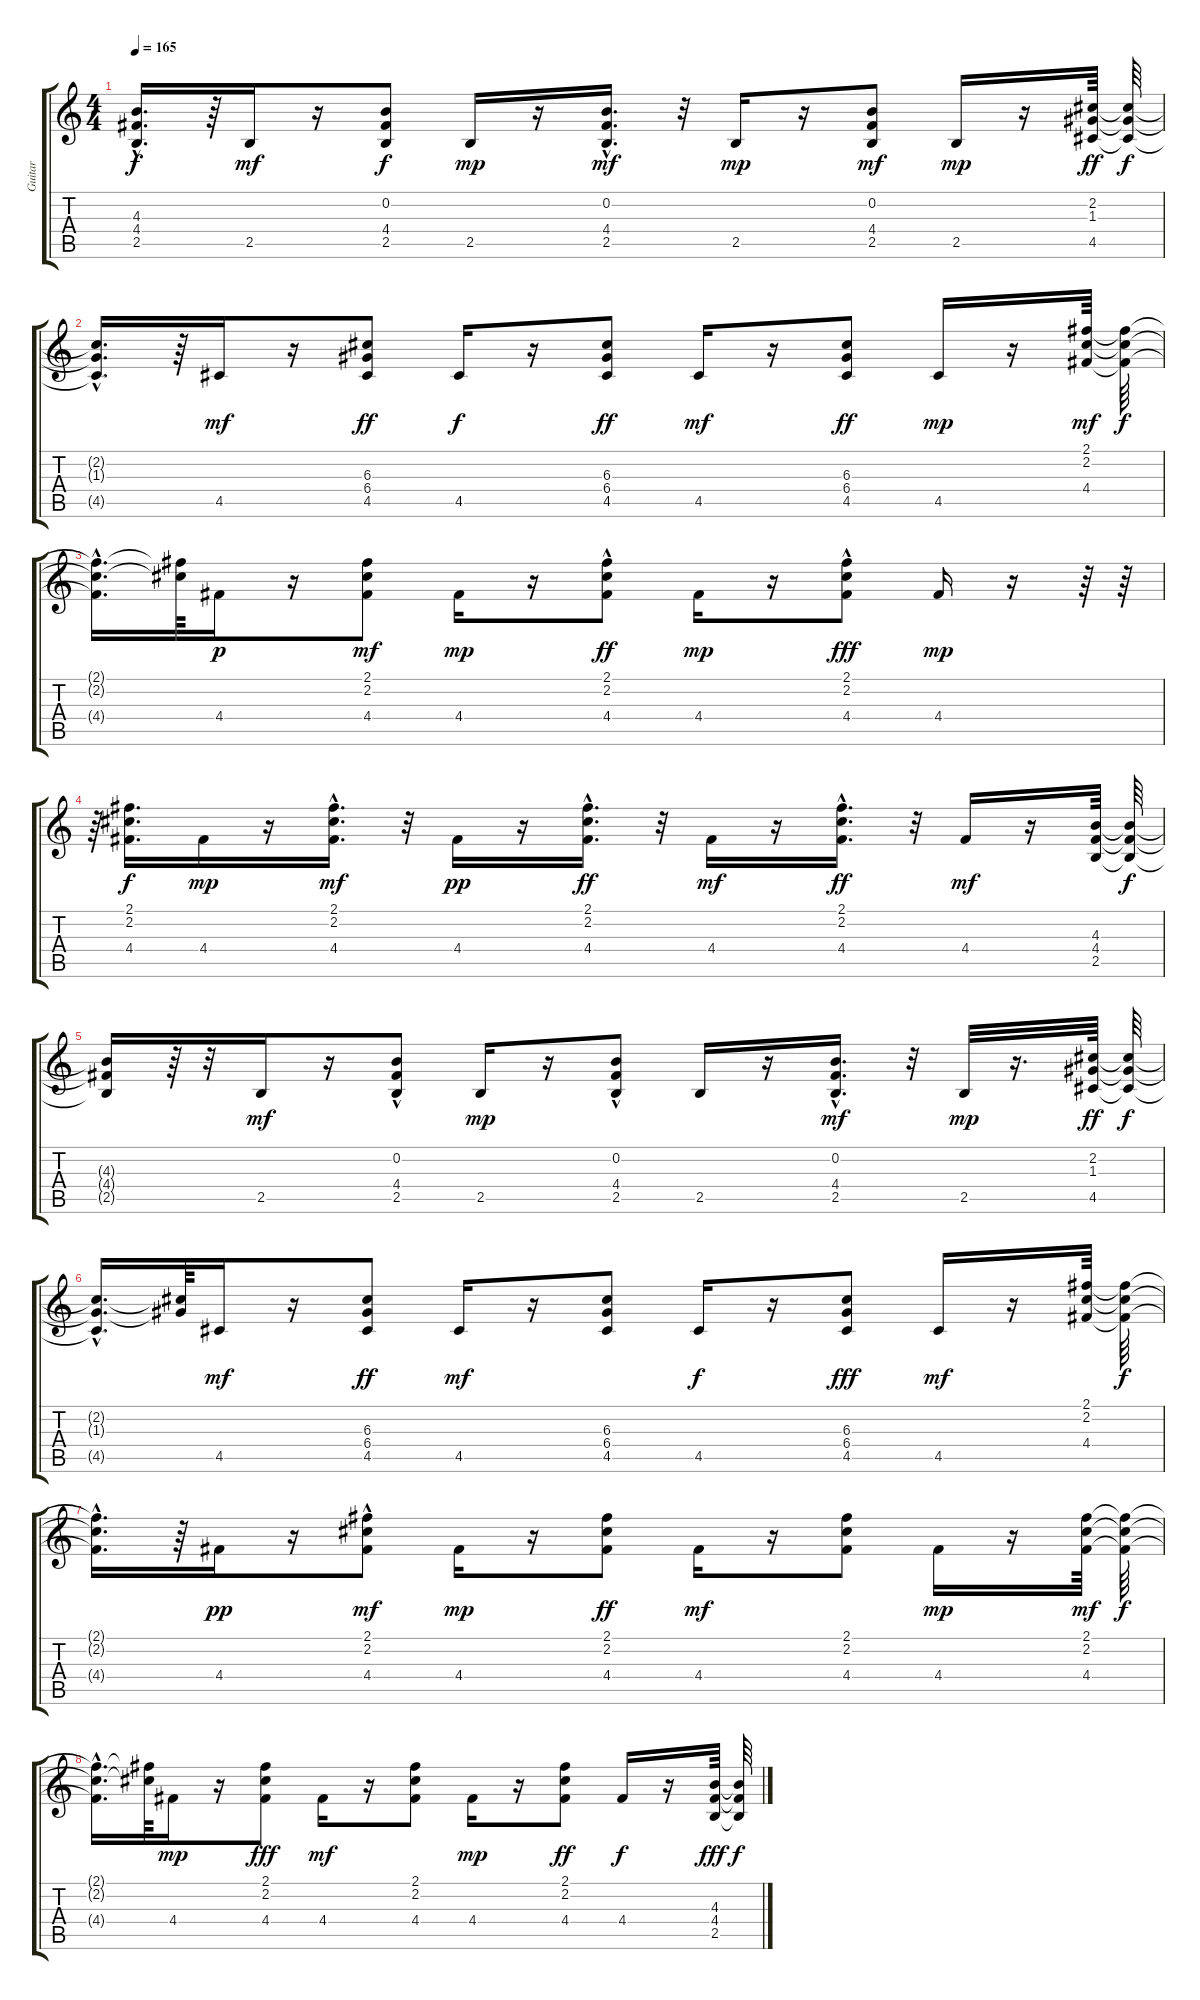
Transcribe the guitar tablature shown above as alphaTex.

\track ("Guitar" "Guitar") {instrument distortionguitar}
\staff {score tabs}
\tuning (E4 B3 G3 D3 A2 E2) {hide}
\ts (4 4)
\tempo 165
\clef g2
\ks c
(4.3{hac t} 4.4{hac t} 2.5{t}).16{d dy f} r.64 2.5.16{dy mf} r.16 (0.2 4.4 2.5).8{dy f} 2.5.16{dy mp} r.16 (0.2{hac} 4.4{hac} 2.5).16{d dy mf} r.32 2.5.16{dy mp} r.16 (0.2 4.4 2.5).8{dy mf} 2.5.16{dy mp} r.16 (2.2 1.3 4.5).64{dy ff} (2.2{t} 1.3{t} 4.5{t}).64{dy f} |
(2.2{hac t} 1.3{hac t} 4.5{t}).16{d} r.64 4.5.16{dy mf} r.16 (6.3 6.4 4.5).8{dy ff} 4.5.16{dy f} r.16 (6.3 6.4 4.5).8{dy ff} 4.5.16{dy mf} r.16 (6.3 6.4 4.5).8{dy ff} 4.5.16{dy mp} r.16 (2.1 2.2 4.4).64{dy mf} (2.1{t} 2.2{t} 4.4{t}).64{dy f} |
(2.1{hac t} 2.2{hac t} 4.4{t}).16{d} (2.1{t} 2.2{t}).64 4.4.16{dy p} r.16 (2.1 2.2 4.4).8{dy mf} 4.4.16{dy mp} r.16 (2.1 2.2 4.4{hac}).8{dy ff} 4.4.16{dy mp} r.16 (2.1 2.2 4.4{hac}).8{dy fff} 4.4.16{dy mp} r.16 r.64 r.64 |
r.64 (2.1 2.2 4.4).16{d dy f} 4.4.16{dy mp} r.16 (2.1{hac} 2.2{hac} 4.4).16{d dy mf} r.32 4.4.16{dy pp} r.16 (2.1{hac} 2.2{hac} 4.4{hac}).16{d dy ff} r.32 4.4.16{dy mf} r.16 (2.1{hac} 2.2 4.4).16{d dy ff} r.32 4.4.16{dy mf} r.16 (4.3 4.4 2.5).64 (4.3{t} 4.4{t} 2.5{t}).64{dy f} |
(4.3{t} 4.4{t} 2.5{t}).16 r.64 r.32 2.5.16{dy mf} r.16 (0.2 4.4 2.5{hac}).8 2.5.16{dy mp} r.16 (0.2 4.4{hac} 2.5).8 2.5.16 r.16 (0.2{hac} 4.4{hac} 2.5).16{d dy mf} r.32 2.5.32{dy mp} r.16{d} (2.2 1.3 4.5).64{dy ff} (2.2{t} 1.3{t} 4.5{t}).64{dy f} |
(2.2{hac t} 1.3{hac t} 4.5{t}).16{d} (2.2{t} 1.3{t}).64 4.5.16{dy mf} r.16 (6.3 6.4 4.5).8{dy ff} 4.5.16{dy mf} r.16 (6.3 6.4 4.5).8 4.5.16{dy f} r.16 (6.3 6.4 4.5).8{dy fff} 4.5.16{dy mf} r.16 (2.1 2.2 4.4).64 (2.1{t} 2.2{t} 4.4{t}).64{dy f} |
(2.1{hac t} 2.2{hac t} 4.4{t}).16{d} r.64 4.4.16{dy pp} r.16 (2.1 2.2 4.4{hac}).8{dy mf} 4.4.16{dy mp} r.16 (2.1 2.2 4.4).8{dy ff} 4.4.16{dy mf} r.16 (2.1 2.2 4.4).8 4.4.16{dy mp} r.16 (2.1 2.2 4.4).64{dy mf} (2.1{t} 2.2{t} 4.4{t}).64{dy f} |
(2.1{hac t} 2.2{hac t} 4.4{t}).16{d} (2.1{t} 2.2{t}).64 4.4.16{dy mp} r.16 (2.1 2.2 4.4).8{dy fff} 4.4.16{dy mf} r.16 (2.1 2.2 4.4).8 4.4.16{dy mp} r.16 (2.1 2.2 4.4).8{dy ff} 4.4.16{dy f} r.16 (4.3 4.4 2.5).64{dy fff} (4.3{t} 4.4{t} 2.5{t}).64{dy f}
